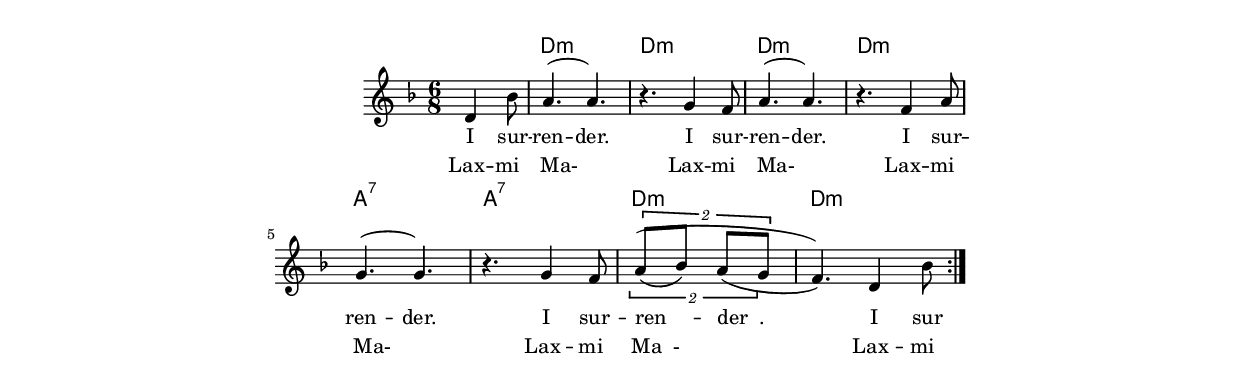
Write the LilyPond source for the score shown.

\version "2.19.45"
\paper {
	line-width = 4.6\in
}

melody = \relative c' {
  \clef treble
  \key d \minor
  \time 6/8
  \set Score.voltaSpannerDuration = #(ly:make-moment 4/4)
    \repeat volta 2 {
    <<
    \new Voice = "words" {
			\partial 4. d4 bes'8 |	
				a4. a | r g4 f8 | a4. a | r f4 a8 |
				g4. g | r g4 f8 | \times 3/2 { a8( bes) a( g} | f4.) d4 bes'8 |	
		}
    \new Voice = "hidden" {
      \hideNotes {
			 \partial 4. d4 bes'8 |	
				a4.~ a | r g4 f8 | a4.~ a | r f4 a8 |
				g4.~ g | r f4 g8 | \times 3/2 { a8( bes a g} | f4.) d4 bes'8 |	
			}
		}
    >>
  }
}

text =  \lyricmode {
	\set associatedVoice = "words"
	I sur -- ren -- der. I sur -- ren -- der.
	I sur -- ren -- der. I sur -- ren__ -- der__. I sur
}

wordsTwo =  \lyricmode {
	\set associatedVoice = "hidden"
	Lax -- mi Ma-
	Lax -- mi Ma-
	Lax -- mi Ma-
	Lax -- mi Ma__- Lax -- mi
}

harmonies = \chordmode {
	\set noChordSymbol = "" 
	r4.| 
	d2.:m | d:m | d:m | d:m |
	a:7 | a:7 | d:m | d:m |
}

\score {
  <<
    \new ChordNames {
      \set chordChang = ##t
      \harmonies
    }
    \new Staff  {
    	\new Voice = "one" { \melody }
  	}
    \new Lyrics \lyricsto "words" \text
    \new Lyrics \lyricsto "hidden" \wordsTwo
  >>
  \layout { 
   #(layout-set-staff-size 16)
   }
  \midi { 
  	\tempo 4 = 125
  }
}